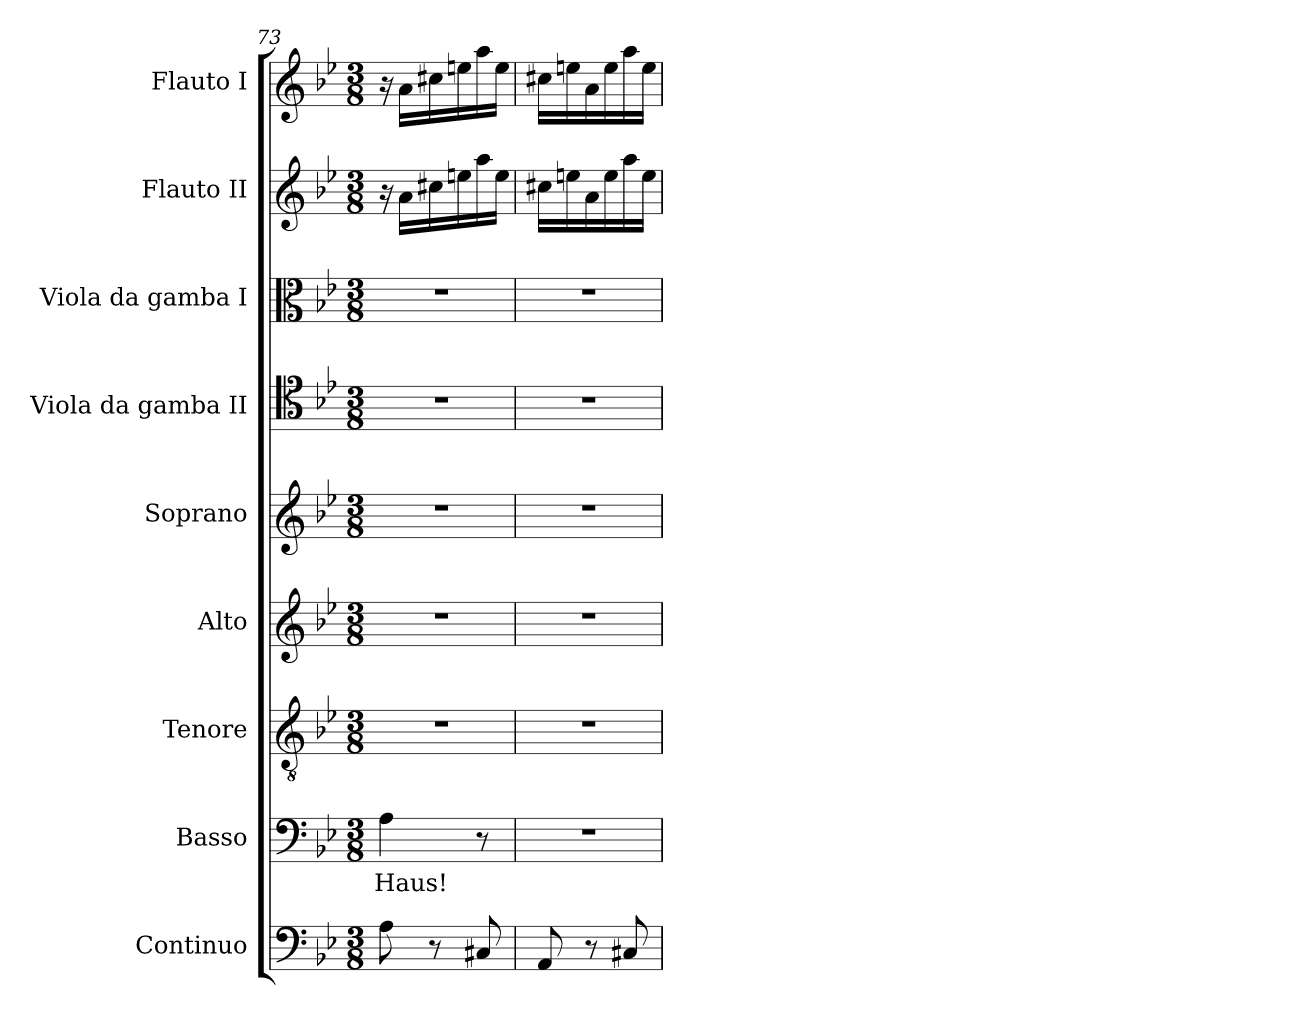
**kern	**kern	**text	**kern	**kern	**kern	**kern	**kern	**kern	**kern
*part9	*part8	*part8	*part7	*part6	*part5	*part4	*part3	*part2	*part1
*staff9	*staff8	*staff8	*staff7	*staff6	*staff5	*staff4	*staff3	*staff2	*staff1
*I"Continuo	*I"Basso	*	*I"Tenore	*I"Alto	*I"Soprano	*I"Viola da gamba II	*I"Viola da gamba I	*I"Flauto II	*I"Flauto I
*clefF4	*clefF4	*	*clefGv2	*clefG2	*clefG2	*clefC4	*clefC3	*clefG2	*clefG2
*	*	*	*ITrd7c12	*	*	*	*	*	*
*k[b-e-]	*k[b-e-]	*	*k[b-e-]	*k[b-e-]	*k[b-e-]	*k[b-e-]	*k[b-e-]	*k[b-e-]	*k[b-e-]
*B-:	*B-:	*	*B-:	*B-:	*B-:	*B-:	*B-:	*B-:	*B-:
*M3/8	*M3/8	*	*M3/8	*M3/8	*M3/8	*M3/8	*M3/8	*M3/8	*M3/8
=73	=73	=73	=73	=73	=73	=73	=73	=73	=73
!	!	!LO:LY:b:color=#000000	!LO:N:vis=1	!LO:N:vis=1	!LO:N:vis=1	!LO:N:vis=1	!LO:N:vis=1	!	!
8Ai\	4Ai\	Haus!	4.r	4.r	4.r	4.r	4.r	16r	16r
.	.	.	.	.	.	.	.	16ai\LL	16ai\LL
8r	.	.	.	.	.	.	.	16cc#Xi\	16cc#Xi\
.	.	.	.	.	.	.	.	16eeni\	16eeni\
8C#Xi/	8r	.	.	.	.	.	.	16aai\	16aai\
.	.	.	.	.	.	.	.	16eei\JJ	16eei\JJ
=74	=74	=74	=74	=74	=74	=74	=74	=74	=74
!	!LO:N:vis=1	!	!LO:N:vis=1	!LO:N:vis=1	!LO:N:vis=1	!LO:N:vis=1	!LO:N:vis=1	!	!
8AAi/	4.r	.	4.r	4.r	4.r	4.r	4.r	16cc#Xi\LL	16cc#Xi\LL
.	.	.	.	.	.	.	.	16eeni\	16eeni\
8r	.	.	.	.	.	.	.	16ai\	16ai\
.	.	.	.	.	.	.	.	16eei\	16eei\
8C#Xi/	.	.	.	.	.	.	.	16aai\	16aai\
.	.	.	.	.	.	.	.	16eei\JJ	16eei\JJ
=	=	=	=	=	=	=	=	=	=
*-	*-	*-	*-	*-	*-	*-	*-	*-	*-
